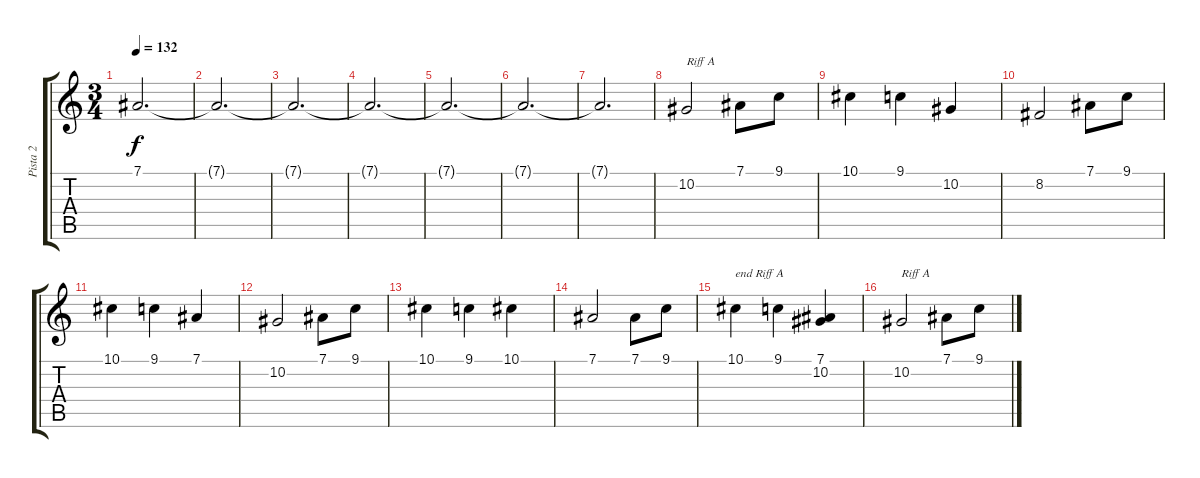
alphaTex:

\track ("Pista 2" "Pista 2") {instrument fiddle}
\staff {score tabs}
\tuning (Eb4 Bb3 Gb3 Db3 Ab2 Eb2) {hide}
\ts (3 4)
\tempo 132
\clef g2
\ks c
7.1{t}.2{d dy f} |
7.1{t}.2{d} |
7.1{t}.2{d} |
7.1{t}.2{d} |
7.1{t}.2{d} |
7.1{t}.2{d} |
7.1{t}.2{d} |
10.2.2{txt "Riff A" volume 11} 7.1.8 9.1.8 |
10.1.4 9.1.4 10.2.4 |
8.2.2 7.1.8 9.1.8 |
10.1.4 9.1.4 7.1.4 |
10.2.2 7.1.8 9.1.8 |
10.1.4 9.1.4 10.1.4 |
7.1.2 7.1.8 9.1.8 |
10.1.4{txt "end Riff A"} 9.1.4 (7.1 10.2).4 |
10.2.2{txt "Riff A"} 7.1.8 9.1.8
